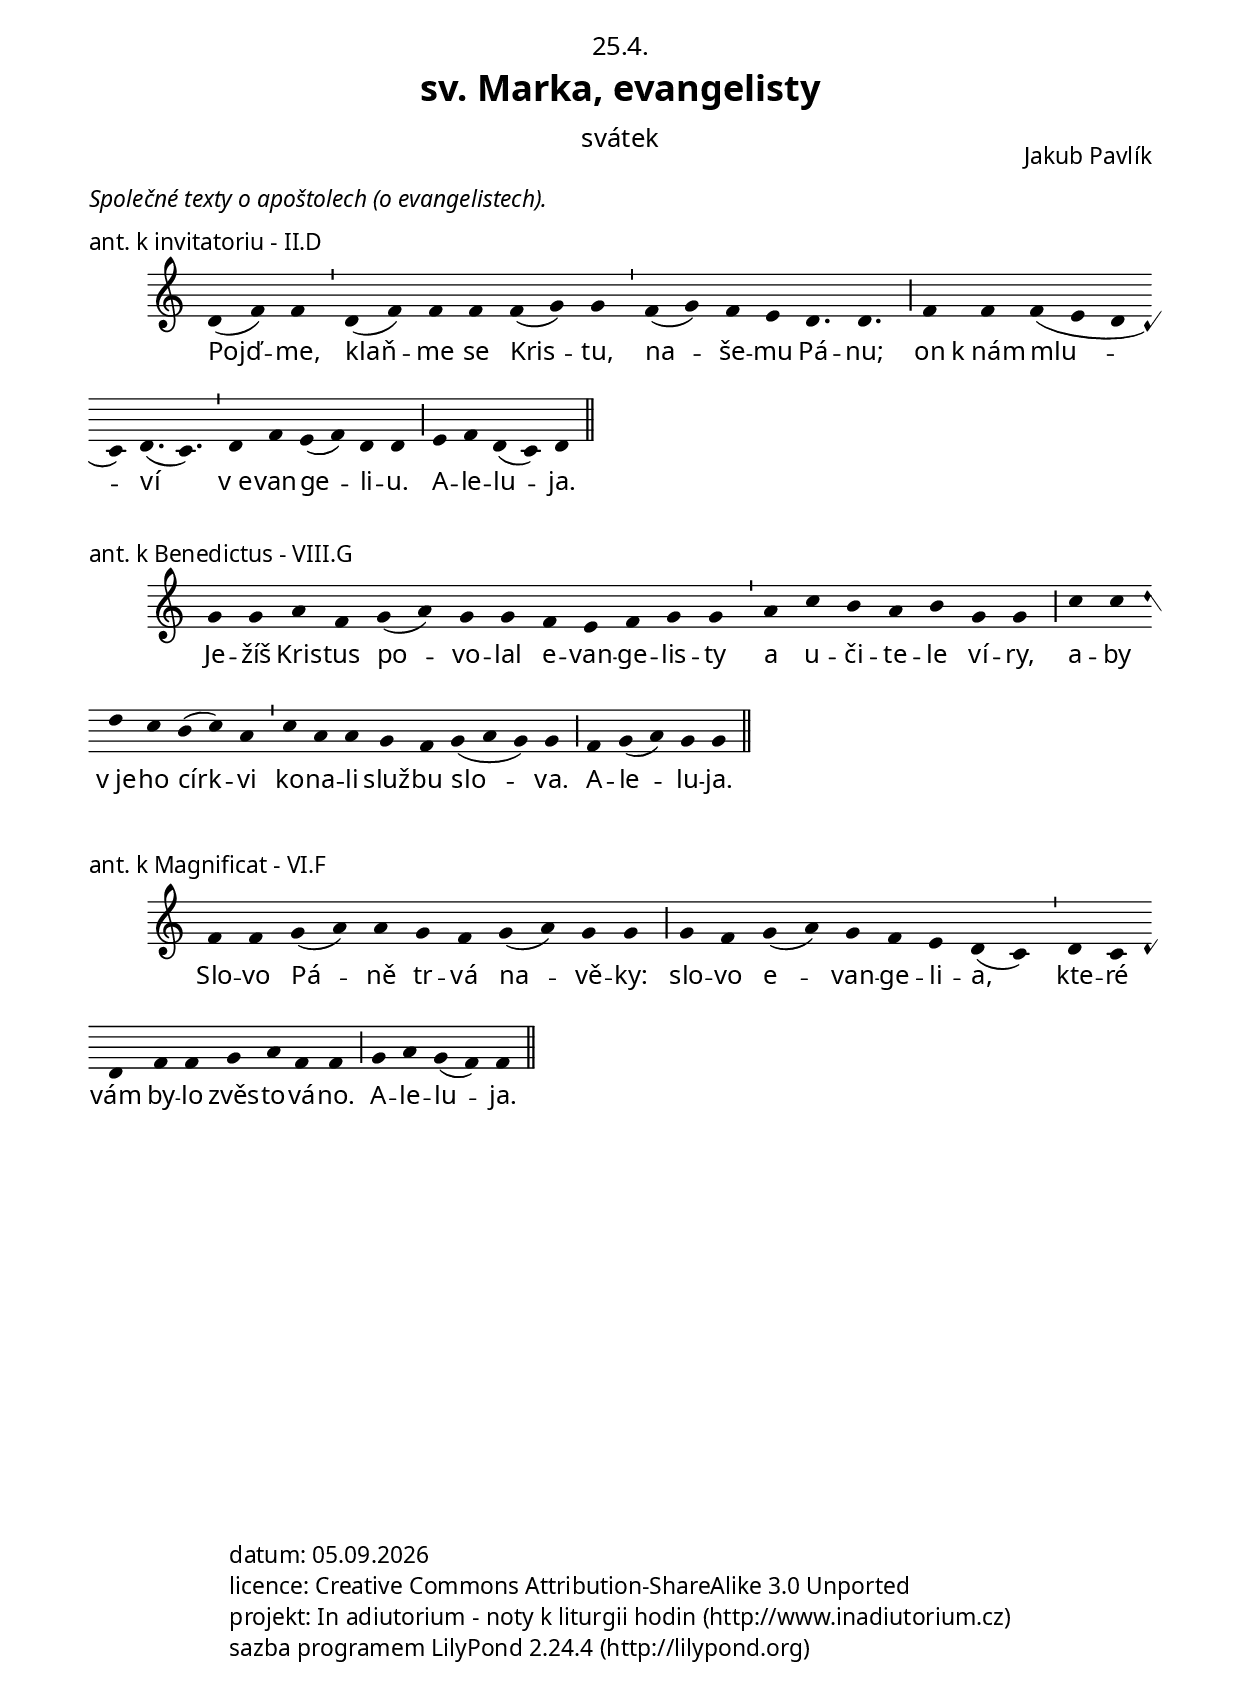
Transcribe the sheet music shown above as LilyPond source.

\version "2.15.37"

\include "../spolecne.ly"

\header {
  title = \markup\titleSvatek
            "sv. Marka, evangelisty"
            "svátek"
            25.4.
  composer = "Jakub Pavlík"
}

% tak diurnál 1994; diurnál 2007 odkazuje na commune apoštolů
% a texty společné evangelistům tiskne vždy znovu,
% jako čtyřsvazkové vydání
\markup\communia #'(#:evangelista)

\score {
  \relative c' {
    \choralniRezim
    d4( f) f \barMin
    d( f) f f f( g) g \barMin f( g) f e d4. d \barMaior
    f4 f f( e d c) d4.( c) \barMin d4 f e( f) d d \barMaior
    e f d( c) d \barFinalis
  }
  \addlyrics {
    Pojď -- me, klaň -- me se Kris -- tu, na -- še -- mu Pá -- nu;
    on k_nám mlu -- ví v_e -- van -- ge -- li -- u.
    A -- le -- lu -- ja.
  }
  \header {
    quid = "ant. k invitatoriu"
    modus = "II"
    differentia = "D"
    psalmus = ""
    fial = "pust_svatytyden.ly#invit?zacatek"
    placet = "aleluja působí jako únavný přívěsek, což je tolerovatelné
    u antifony, která se normálně zpívá jen před žalmem a po něm,
    nebo u takové, která se s aleluja zpívá jen zcela výjimečně,
    ale tady to vhodné není"
    id = "invit"
    piece = \markup {\sestavTitulekBezZalmu}
  }
}

\score {
  \relative c'' {
    \choralniRezim
    g4 g a f g( a) g g f e f g g \barMin
    a c b a b g g \barMaior
    c c d c b( c) a \barMin
    c a a g f g( a g) g \barMaior
    f g( a) g g \barFinalis
  }
  \addlyrics {
    Je -- žíš Kris -- tus
    po -- vo -- lal e -- van -- ge -- lis -- ty
    a u -- či -- te -- le ví -- ry,
    a -- by v_je -- ho círk -- vi
    ko -- na -- li služ -- bu slo -- va.
    A -- le -- lu -- ja.
  }
  \header {
    quid = "ant. k Benedictus"
    modus = "VIII"
    differentia = "G"
    psalmus = ""
    id = "aben"
    piece = \markup {\sestavTitulekBezZalmu}
  }
}

\score {
  \relative c' {
    \choralniRezim
    f4 f g( a) a g f g( a) g g \barMaior
    g f g( a) g f e d( c) \barMin
    d c d f f g a f f \barMaior
    g a g( f) f \barFinalis
  }
  \addlyrics {
    Slo -- vo Pá -- ně tr -- vá na -- vě -- ky:
    slo -- vo e -- van -- ge -- li -- a,
    kte -- ré vám by -- lo zvěs -- to -- vá -- no.
    A -- le -- lu -- ja.
  }
  \header {
    quid = "ant. k Magnificat"
    modus = "VI"
    differentia = "F"
    psalmus = ""
    id = "amag"
    piece = \markup {\sestavTitulekBezZalmu}
  }
}